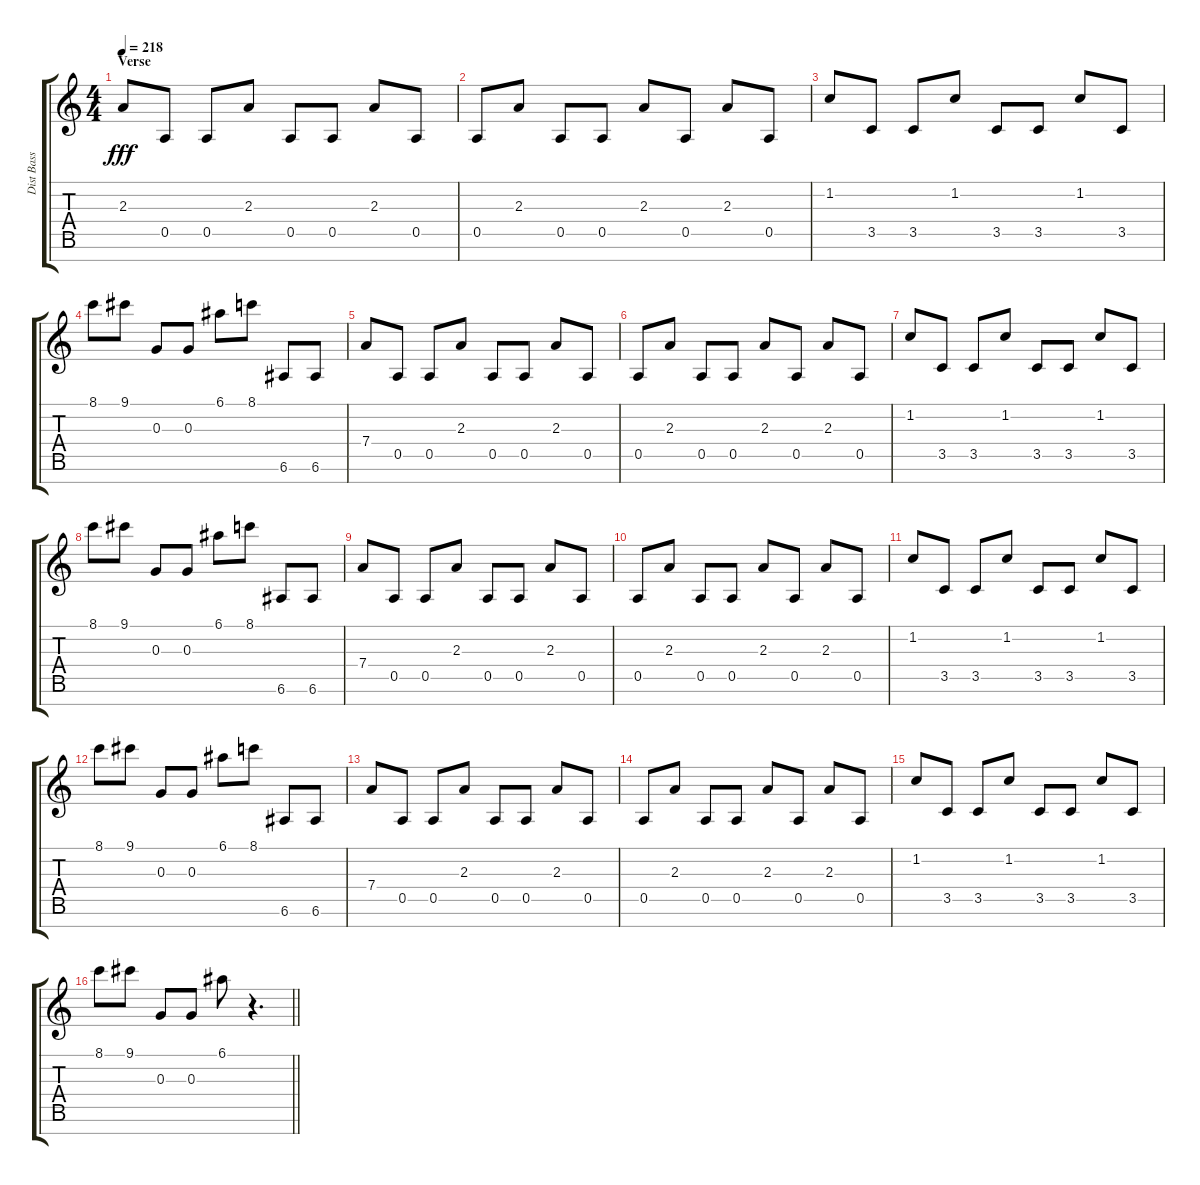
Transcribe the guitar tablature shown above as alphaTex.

\track ("Dist Bass" "Dist Bass") {instrument synthbass2}
\staff {score tabs}
\tuning (E4 B3 G3 D3 A2 E2 B1) {hide}
\ts (4 4)
\section ("" "Verse")
\tempo 218
\clef g2
\ks c
2.3.8{dy fff} 0.5.8 0.5.8 2.3.8 0.5.8 0.5.8 2.3.8 0.5.8 |
0.5.8 2.3.8 0.5.8 0.5.8 2.3.8 0.5.8 2.3.8 0.5.8 |
1.2.8 3.5.8 3.5.8 1.2.8 3.5.8 3.5.8 1.2.8 3.5.8 |
8.1.8 9.1.8 0.3.8 0.3.8 6.1.8 8.1.8 6.6.8 6.6.8 |
7.4.8 0.5.8 0.5.8 2.3.8 0.5.8 0.5.8 2.3.8 0.5.8 |
0.5.8 2.3.8 0.5.8 0.5.8 2.3.8 0.5.8 2.3.8 0.5.8 |
1.2.8 3.5.8 3.5.8 1.2.8 3.5.8 3.5.8 1.2.8 3.5.8 |
8.1.8 9.1.8 0.3.8 0.3.8 6.1.8 8.1.8 6.6.8 6.6.8 |
7.4.8 0.5.8 0.5.8 2.3.8 0.5.8 0.5.8 2.3.8 0.5.8 |
0.5.8 2.3.8 0.5.8 0.5.8 2.3.8 0.5.8 2.3.8 0.5.8 |
1.2.8 3.5.8 3.5.8 1.2.8 3.5.8 3.5.8 1.2.8 3.5.8 |
8.1.8 9.1.8 0.3.8 0.3.8 6.1.8 8.1.8 6.6.8 6.6.8 |
7.4.8 0.5.8 0.5.8 2.3.8 0.5.8 0.5.8 2.3.8 0.5.8 |
0.5.8 2.3.8 0.5.8 0.5.8 2.3.8 0.5.8 2.3.8 0.5.8 |
1.2.8 3.5.8 3.5.8 1.2.8 3.5.8 3.5.8 1.2.8 3.5.8 |
\barLineRight lightlight
8.1.8 9.1.8 0.3.8 0.3.8 6.1.8 r.4{d}
